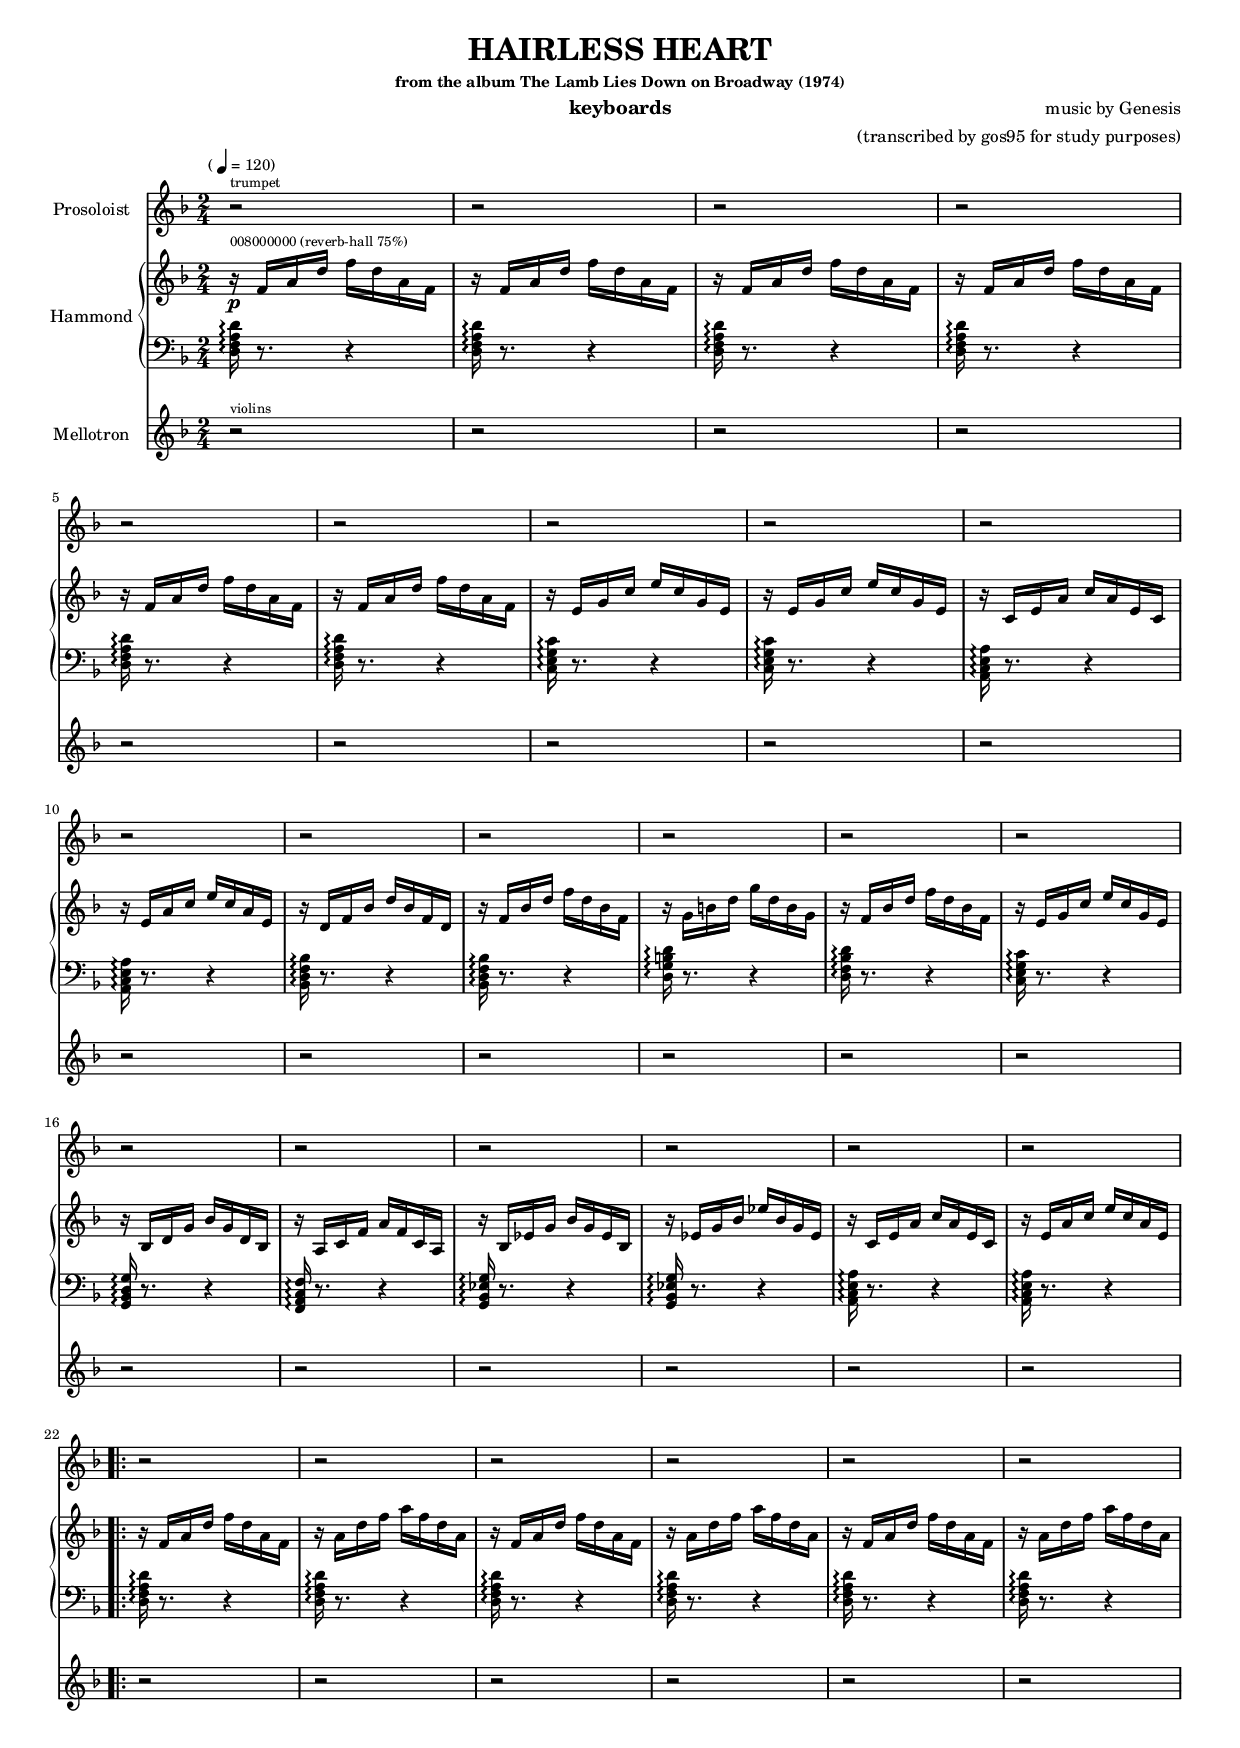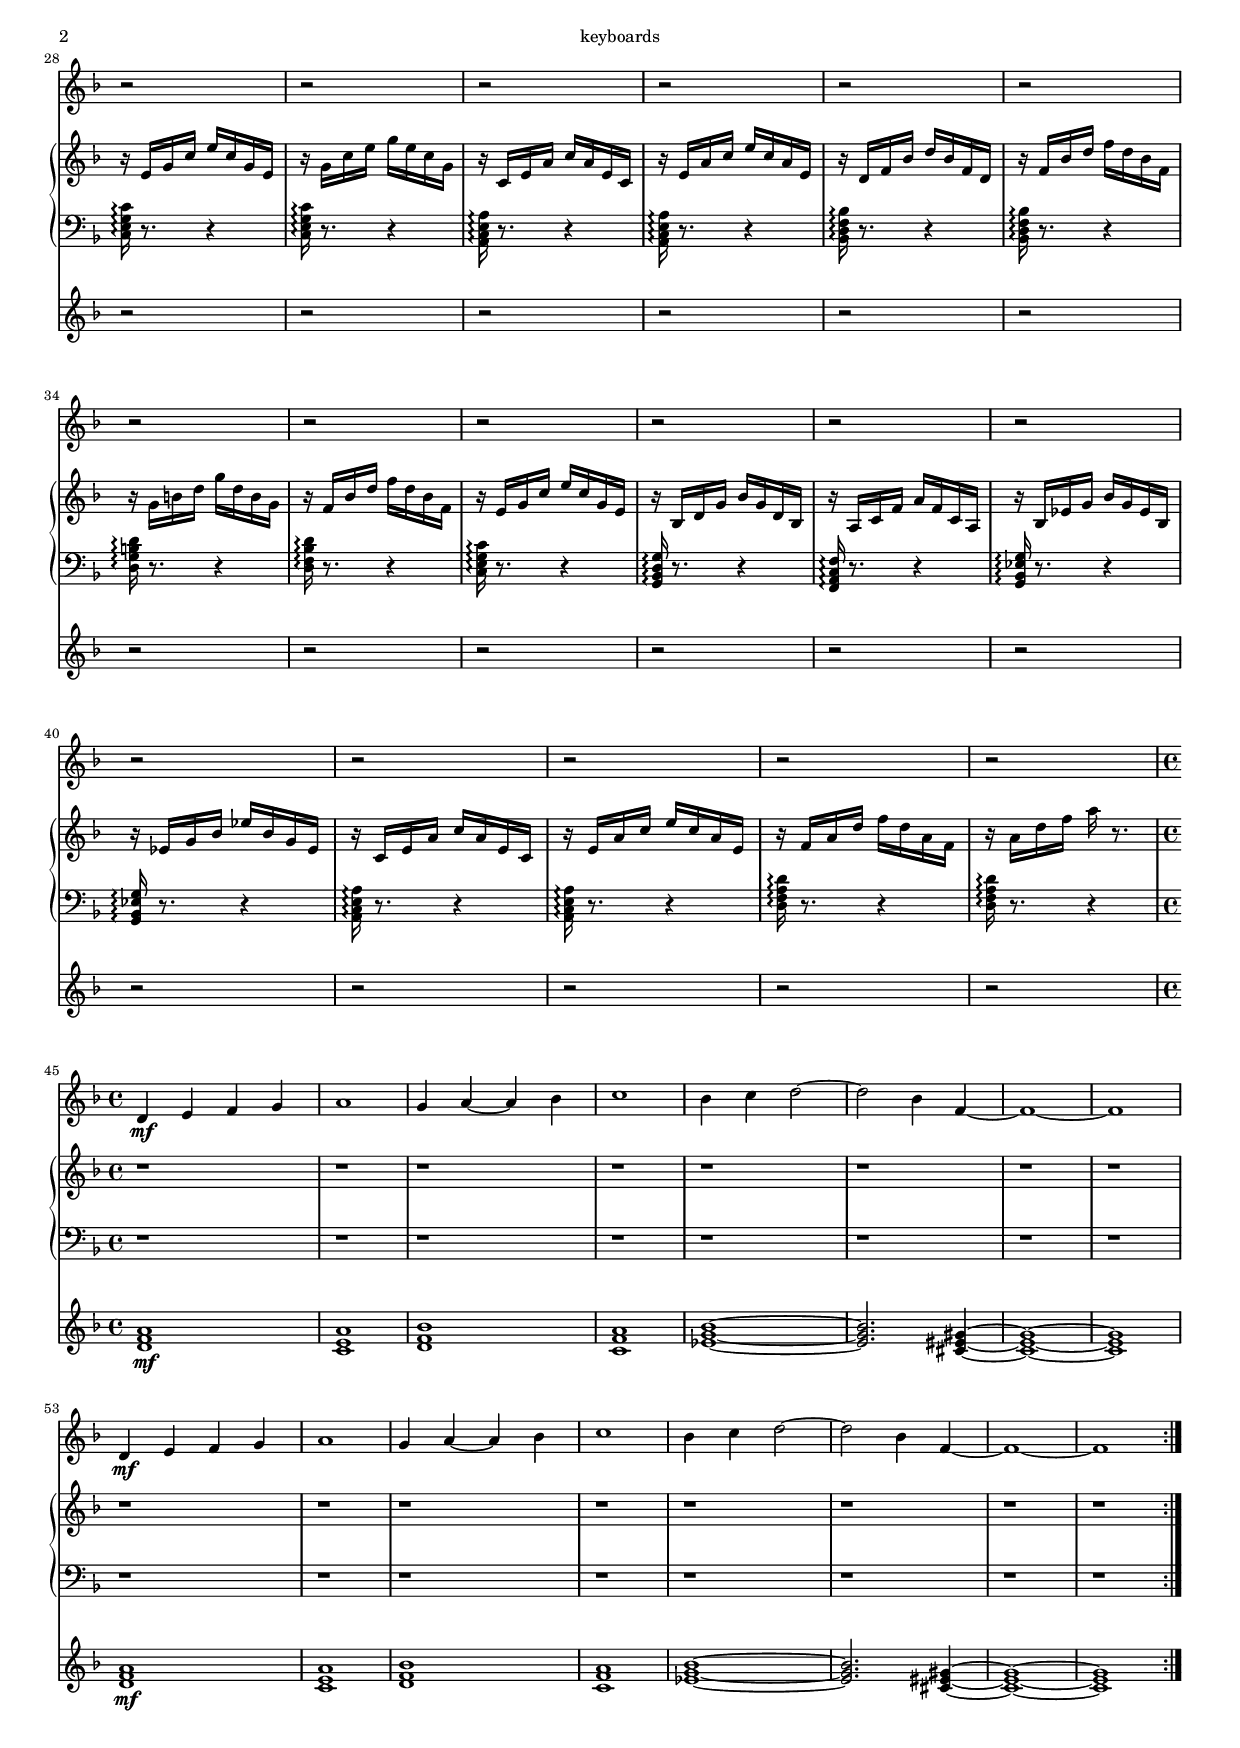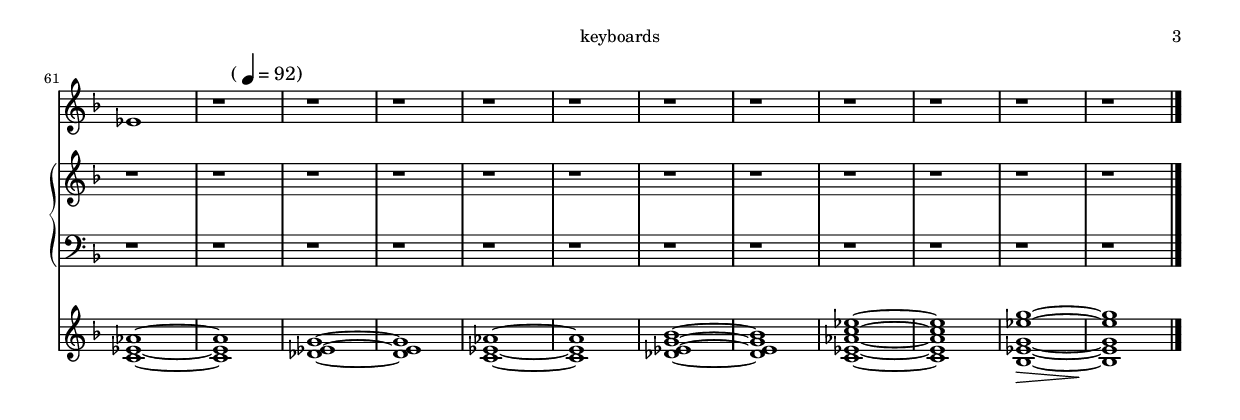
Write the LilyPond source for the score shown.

% ===========================================================================================================
% hairless-heart.ly
%  _____ _        ___            _       ___ _    _      ___   __ _____ _         ___                 _    
% |_   _| |_  ___| _ ) __ _ _ _ | |__ __/ __(_)__| |___ / _ \ / _|_   _| |_  ___ / __|___ _ _  ___ __(_)___
%   | | | ' \/ -_) _ \/ _` | ' \| / /(_-<__ \ / _` / -_) (_) |  _| | | | ' \/ -_) (_ / -_) ' \/ -_|_-< (_-<
%   |_| |_||_\___|___/\__,_|_||_|_\_\/__/___/_\__,_\___|\___/|_|   |_| |_||_\___|\___\___|_||_\___/__/_/__/
%                                                                                                          
% Copyright (c) 2018 Alessandro Fraschetti (mail: gos95@gommagomma.net)
%
% Permission is hereby granted, free of charge, to any person obtaining a copy
% of this software and associated documentation files (the "Software"), to deal
% in the Software without restriction, including without limitation the rights
% to use, copy, modify, merge, publish, distribute, sublicense, and/or sell
% copies of the Software, and to permit persons to whom the Software is
% furnished to do so, subject to the following conditions:
% 
% The above copyright notice and this permission notice shall be included in all
% copies or substantial portions of the Software.
% 
% THE SOFTWARE IS PROVIDED "AS IS", WITHOUT WARRANTY OF ANY KIND, EXPRESS OR
% IMPLIED, INCLUDING BUT NOT LIMITED TO THE WARRANTIES OF MERCHANTABILITY,
% FITNESS FOR A PARTICULAR PURPOSE AND NONINFRINGEMENT. IN NO EVENT SHALL THE
% AUTHORS OR COPYRIGHT HOLDERS BE LIABLE FOR ANY CLAIM, DAMAGES OR OTHER
% LIABILITY, WHETHER IN AN ACTION OF CONTRACT, TORT OR OTHERWISE, ARISING FROM,
% OUT OF OR IN CONNECTION WITH THE SOFTWARE OR THE USE OR OTHER DEALINGS IN THE
% SOFTWARE.
% ===========================================================================================================


\version "2.12.3"
#(ly:set-option 'delete-intermediate-files #t)
#(set-global-staff-size 15)


% ===========================================================================================================
% ------------------------------------------  S E C T I O N S  ----------------------------------------------
% ===========================================================================================================


% ----------------------------------------------------------------------------
% HAMMOND arpegggi uno
% ----------------------------------------------------------------------------
hammondArpeggiUnoRight = \relative c' {
    r16^\markup { \tiny { "008000000 (reverb-hall 75%)" } } \p f a d					f d a f
	r f a d						f d a f
	r f a d						f d a f
	r f a d						f d a f
	\break

	% RE-
	r f a d						f d a f
	r f a d						f d a f
    % DO
	r e g c						e c g e
	r e g c						e c g e
	% LA-
	r c e a						c a e c
	r e a c						e c a e
	% SIb
	r d f bes					d bes f d
	r f bes d					f d bes f
	% SOL
	r g b d						g d b g
	% SIb
	r f bes d					f d bes f
	% DO
	r e g c						e c g e
	% SOL-
	r bes d g					bes g d bes
	% FA
	r a c f						a f c a
	% MIb
	r bes ees g					bes g ees bes
	r ees g bes					ees bes g ees
	% LA-
	r c e a						c a e c
	r e a c						e c a e
}
hammondArpeggiUnoLeft = \relative c {
    <d f a d>16\arpeggio r8. r4
	<d f a d>16\arpeggio r8. r4
	<d f a d>16\arpeggio r8. r4
	<d f a d>16\arpeggio r8. r4
    % RE-
	<d f a d>16\arpeggio r8. r4
	<d f a d>16\arpeggio r8. r4
	% DO
	<c e g c>16\arpeggio r8. r4
	<c e g c>16\arpeggio r8. r4
	% LA-
	<a c e a>16\arpeggio r8. r4
	<a c e a>16\arpeggio r8. r4
	% SIb
	<bes d f bes>16\arpeggio r8. r4
	<bes d f bes>16\arpeggio r8. r4
	% SOL
	<d g b d>16\arpeggio r8. r4
	% SIb
	<d f bes d>16\arpeggio r8. r4
	% DO
	<c e g c>16\arpeggio r8. r4
	% SOL-
	<g bes d g>16\arpeggio r8. r4
	% FA
	<f a c f>16\arpeggio r8. r4
	% MIb
	<g bes ees g>16\arpeggio r8. r4
	<g bes ees g>16\arpeggio r8. r4
	% LA-
	<a c e a>16\arpeggio r8. r4
	<a c e a>16\arpeggio r8. r4
}
restArpeggiUno = \relative c {
    r2 r2 r2 r2 r2 r2 r2 r2 r2 r2
	r2 r2 r2 r2 r2 r2 r2 r2 r2 r2
}
% ----------------------------------------------------------------------------
% HAMMOND arpegggi due
% ----------------------------------------------------------------------------
hammondArpeggiDueRight = \relative c' {
	r16 f a d					f d a f
	r a d f						a f d a
	r f a d						f d a f
	r a d f						a f d a

	% RE-
	r f a d						f d a f
	r a d f						a f d a
    % DO
	r e g c						e c g e
	r g c e						g e c g
	% LA-
	r c, e a					c a e c
	r e a c						e c a e
	% SIb
	r d f bes					d bes f d
	r f bes d					f d bes f
	% SOL
	r g b d						g d b g
	% SIb
	r f bes d					f d bes f
	% DO
	r e g c						e c g e
	% SOL-
	r bes d g					bes g d bes
	% FA
	r a c f						a f c a
	% MIb
	r bes ees g					bes g ees bes
	r ees g bes					ees bes g ees
	% LA-
	r c e a						c a e c
	r e a c						e c a e
	% RE-
	r f a d						f d a f
	r a d f						a r8.
}
hammondArpeggiDueLeft = \relative c {
	<d f a d>16\arpeggio r8. r4
	<d f a d>16\arpeggio r8. r4
	<d f a d>16\arpeggio r8. r4
	<d f a d>16\arpeggio r8. r4
    % RE-
	<d f a d>16\arpeggio r8. r4
	<d f a d>16\arpeggio r8. r4
	% DO
	<c e g c>16\arpeggio r8. r4
	<c e g c>16\arpeggio r8. r4
	% LA-
	<a c e a>16\arpeggio r8. r4
	<a c e a>16\arpeggio r8. r4
	% SIb
	<bes d f bes>16\arpeggio r8. r4
	<bes d f bes>16\arpeggio r8. r4
	% SOL
	<d g b d>16\arpeggio r8. r4
	% SIb
	<d f bes d>16\arpeggio r8. r4
	% DO
	<c e g c>16\arpeggio r8. r4
	% SOL-
	<g bes d g>16\arpeggio r8. r4
	% FA
	<f a c f>16\arpeggio r8. r4
	% MIb
	<g bes ees g>16\arpeggio r8. r4
	<g bes ees g>16\arpeggio r8. r4
	% LA-
	<a c e a>16\arpeggio r8. r4
	<a c e a>16\arpeggio r8. r4
    % RE-
	<d f a d>16\arpeggio r8. r4
	<d f a d>16\arpeggio r8. r4
}
restArpeggiDue = \relative c {
    r2 r2 r2 r2 r2 r2 r2 r2 r2 r2 r2 r2
	r2 r2 r2 r2 r2 r2 r2 r2 r2 r2 r2
}
% ----------------------------------------------------------------------------
% MELLOTRON+SYNTH tema
% ----------------------------------------------------------------------------
synthTema = \relative c' {
    d4 \mf e f g
	a1
	g4 a~a bes
	c1
	bes4 c d2~
	d2 bes4 f~
	f1~
	f1
}
mellotronTema = \relative c' {
    <d f a>1 \mf
	<c e a>1
	<d f bes>1
	<c f a>1
	<ees g bes>1~
	<ees g bes>2.		<cis eis gis>4~
	<cis eis gis>1~
	<cis eis gis>1
}
restTema = \relative c {
    r1 r1 r1 r1 r1 r1 r1 r1
}
% ----------------------------------------------------------------------------
% MELLOTRON+SYNTH coda
% ----------------------------------------------------------------------------
synthCoda = \relative c' {
    ees1
	r1
	r1 r1 r1 r1 r1 r1 r1 r1 r1 r1
}
mellotronCoda = \relative c' {
    <c ees aes>1~
	<c ees aes>1

	<des ees g>1~
	<des ees g>1

	<c ees aes>1~
	<c ees aes>1

	<des ees g bes>1~
	<des ees g bes>1

	<c ees aes c ees>1~
	<c ees aes c ees>1

	<bes ees g ees' g>1~ \>
	<bes ees g ees' g>1  \!
}
restCoda = \relative c {
    r1 r1 r1 r1 r1 r1 r1 r1 r1 r1 r1 r1
}


% ===========================================================================================================
% --------------------------------------------  B U I L D  --------------------------------------------------
% ===========================================================================================================
soloist = \relative c' {
    \clef violin
	\key d \minor
    \time 2/4

	r2 ^\markup { \tiny { "trumpet" } }
	\restArpeggiUno				\break
	\repeat volta 2 {
	    \restArpeggiDue			\break
        \time 4/4
	    \synthTema
	    \synthTema
	}
	\break
	\mark \markup { \bold "                     " \smaller { (\note #"4"#1 = 92) } }
	\synthCoda

	\bar "|."
}
hammondRight = \relative c' {
    \clef violin
	\key d \minor
    \time 2/4

	\hammondArpeggiUnoRight		\break
	\repeat volta 2 {
	    \hammondArpeggiDueRight		\break
	    \time 4/4
	    \restTema
	    \restTema
	}
	\restCoda

	\bar "|."
}
hammondLeft = \relative c' {
    \clef bass
	\key d \minor
    \time 2/4

	\hammondArpeggiUnoLeft		\break
	\repeat volta 2 {
	    \hammondArpeggiDueLeft		\break
        \time 4/4
	    \restTema
	    \restTema
	}
	\restCoda

	\bar "|."
}
mellotron = \relative c' {
    \clef violin
	\key d \minor
    \time 2/4

	r2 ^\markup { \tiny { "violins" } }
	\restArpeggiUno				\break
	    \repeat volta 2 {
	    \restArpeggiDue				\break
	    \mellotronTema
	    \mellotronTema
	}
	\mellotronCoda

	\bar "|."
}


% ===========================================================================================================
% ---------------------------------------------  B O O K  ---------------------------------------------------
% ===========================================================================================================
\book {

    \header {
        title       = \markup {\larger "HAIRLESS HEART"}
        subtitle    = ""
        subsubtitle = "from the album The Lamb Lies Down on Broadway (1974)"
        instrument  = "keyboards"
        composer    = "music by Genesis"
        arranger    = "(transcribed by gos95 for study purposes)"
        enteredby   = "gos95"
        piece       = \markup { \bold "                             " \smaller { (\note #"4"#1 = 120) } }
%		copyright   = "Copyright (c) 2018 Alessandro Fraschetti (mail: gos95@gommagomma.net)"
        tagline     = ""
    }

    \score {
    <<
        \new Staff = "Prosoloist" \with { midiInstrument = #"synthstrings 1" }
        <<
            \set Staff.instrumentName = \markup { "Prosoloist" }
            \soloist
        >>
		\new PianoStaff = "Hammond" \with {midiInstrument = #"drawbar organ" }
	    <<
            \set PianoStaff.instrumentName = "Hammond"
	        \new Staff = upper \hammondRight
	        \new Staff = lower \hammondLeft
        >>
		\new Staff = "Mellotron" \with { midiInstrument = #"violin" }
	    <<
	     \set Staff.instrumentName = "Mellotron"
	     \mellotron
        >>
    >>
    \layout { \context { \override VerticalAlignment #'forced-distance = #8 } }
    \midi { \context { \Score tempoWholesPerMinute = #(ly:make-moment 120 4) } }
    }
}
% ===========================================================================================================
